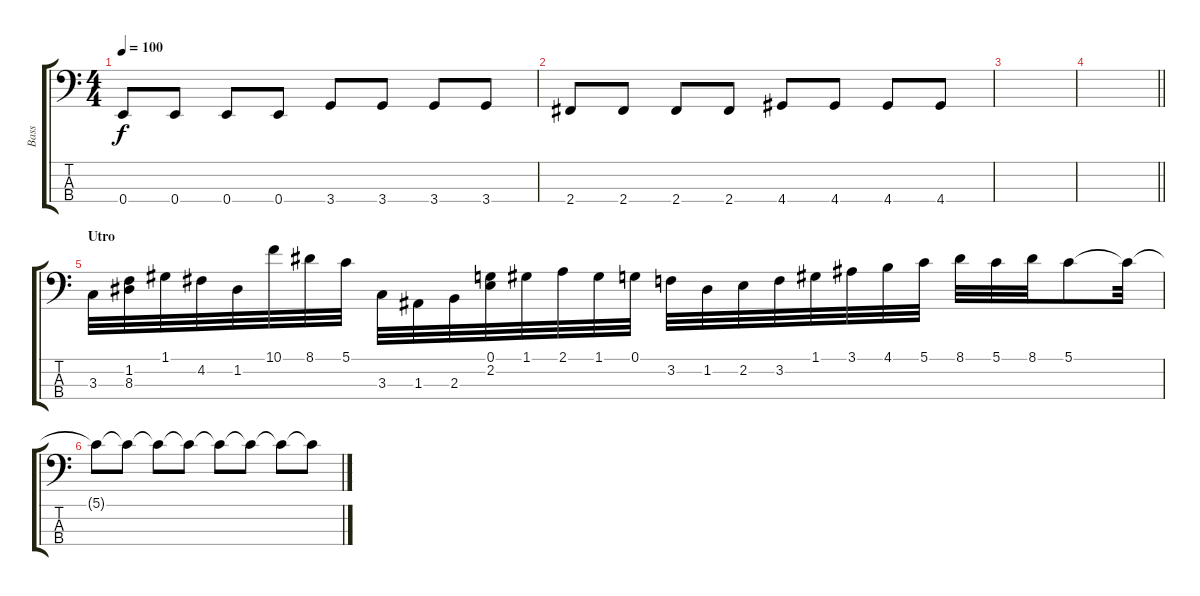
\track ("Bass" "Bass") {instrument slapbass2}
\staff {score tabs}
\tuning (G2 D2 A1 E1) {hide}
\ts (4 4)
\tempo 100
\clef f4
\ks c
0.4.8{dy f} 0.4.8 0.4.8 0.4.8 3.4.8 3.4.8 3.4.8 3.4.8 |
2.4.8 2.4.8 2.4.8 2.4.8 4.4.8 4.4.8 4.4.8 4.4.8 |
|
\barLineRight lightlight
|
\section ("" "Utro")
3.3.32 (1.2 8.3).32 1.1.32 4.2.32 1.2.32 10.1.32 8.1.32 5.1.32 3.3.32 1.3.32 2.3.32 (0.1 2.2).32 1.1.32 2.1.32 1.1.32 0.1.32 3.2.32 1.2.32 2.2.32 3.2.32 1.1.32 3.1.32 4.1.32 5.1.32 8.1.32 5.1.32 8.1.32 5.1.8 5.1{t}.32 |
5.1{t}.8 5.1{t}.8 5.1{t}.8 5.1{t}.8 5.1{t}.8 5.1{t}.8 5.1{t}.8 5.1{t}.8
